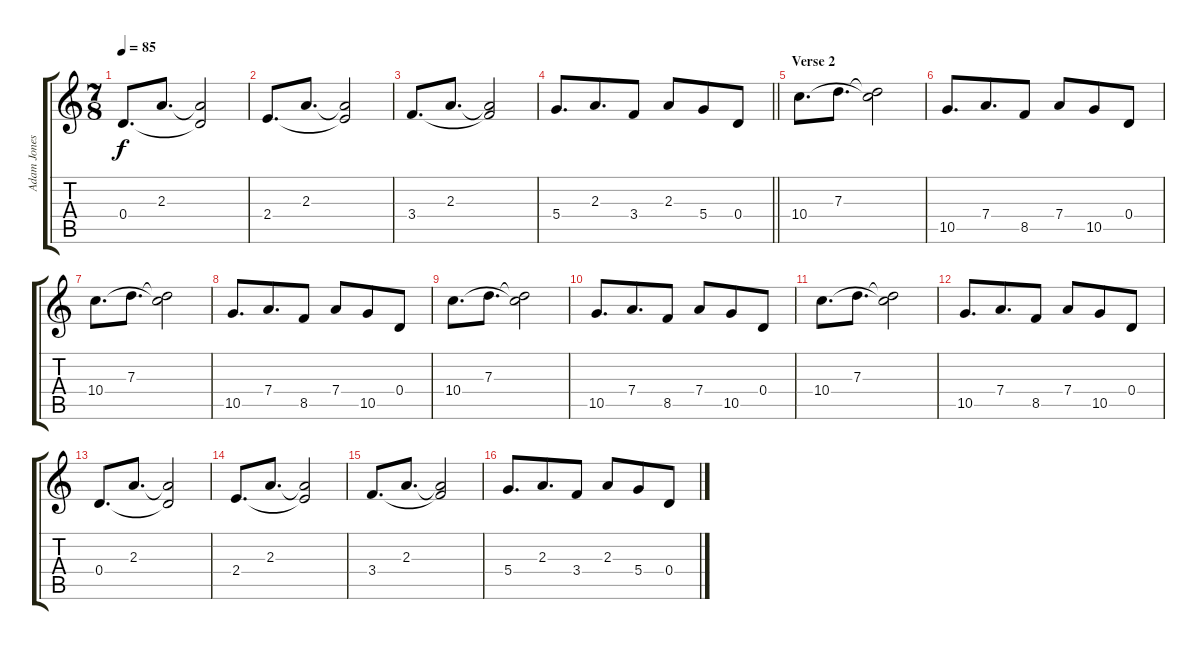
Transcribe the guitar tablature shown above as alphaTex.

\track ("Adam Jones" "Adam Jones") {instrument distortionguitar}
\staff {score tabs}
\tuning (E4 B3 G3 D3 A2 D2) {hide}
\ts (7 8)
\tempo 85
\clef g2
\ks c
0.4.8{d dy f} 2.3.8{d} (2.3{t} 0.4{t}).2 |
2.4.8{d} 2.3.8{d} (2.3{t} 2.4{t}).2 |
3.4.8{d} 2.3.8{d} (2.3{t} 3.4{t}).2 |
\barLineRight lightlight
5.4.8{d} 2.3.8{d} 3.4.8 2.3.8 5.4.8 0.4.8 |
\section ("" "Verse 2")
10.4.8{d instrument electricguitarclean} 7.3.8{d} (7.3{t} 10.4{t}).2 |
10.5.8{d} 7.4.8{d} 8.5.8 7.4.8 10.5.8 0.4.8 |
10.4.8{d} 7.3.8{d} (7.3{t} 10.4{t}).2 |
10.5.8{d} 7.4.8{d} 8.5.8 7.4.8 10.5.8 0.4.8 |
10.4.8{d} 7.3.8{d} (7.3{t} 10.4{t}).2 |
10.5.8{d} 7.4.8{d} 8.5.8 7.4.8 10.5.8 0.4.8 |
10.4.8{d} 7.3.8{d} (7.3{t} 10.4{t}).2 |
10.5.8{d} 7.4.8{d} 8.5.8 7.4.8 10.5.8 0.4.8 |
0.4.8{d} 2.3.8{d} (2.3{t} 0.4{t}).2 |
2.4.8{d} 2.3.8{d} (2.3{t} 2.4{t}).2 |
3.4.8{d} 2.3.8{d} (2.3{t} 3.4{t}).2 |
5.4.8{d} 2.3.8{d} 3.4.8 2.3.8 5.4.8 0.4.8
